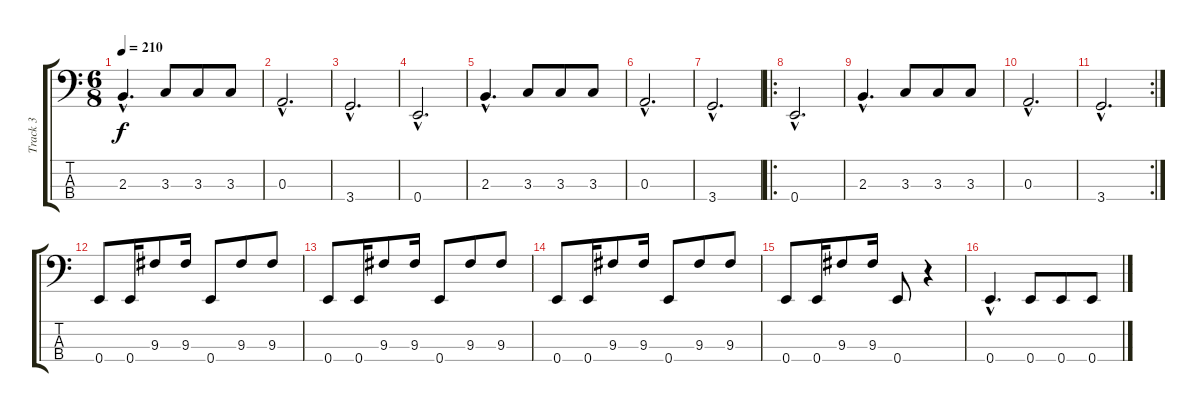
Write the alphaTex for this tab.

\track ("Track 3" "Track 3") {instrument electricbasspick}
\staff {score tabs}
\tuning (G2 D2 A1 E1) {hide}
\ts (6 8)
\tempo 210
\clef f4
\ks c
2.3{hac}.4{d dy f} 3.3.8 3.3.8 3.3.8 |
0.3{hac}.2{d} |
3.4{hac}.2{d} |
0.4{hac}.2{d} |
2.3{hac}.4{d} 3.3.8 3.3.8 3.3.8 |
0.3{hac}.2{d} |
3.4{hac}.2{d} |
\ro
0.4{hac}.2{d} |
2.3{hac}.4{d} 3.3.8 3.3.8 3.3.8 |
0.3{hac}.2{d} |
\rc 2
3.4{hac}.2{d} |
0.4.8 0.4.16 9.3.8 9.3.16 0.4.8 9.3.8 9.3.8 |
0.4.8 0.4.16 9.3.8 9.3.16 0.4.8 9.3.8 9.3.8 |
0.4.8 0.4.16 9.3.8 9.3.16 0.4.8 9.3.8 9.3.8 |
0.4.8 0.4.16 9.3.8 9.3.16 0.4.8 r.4 |
0.4{hac}.4{d} 0.4.8 0.4.8 0.4.8
